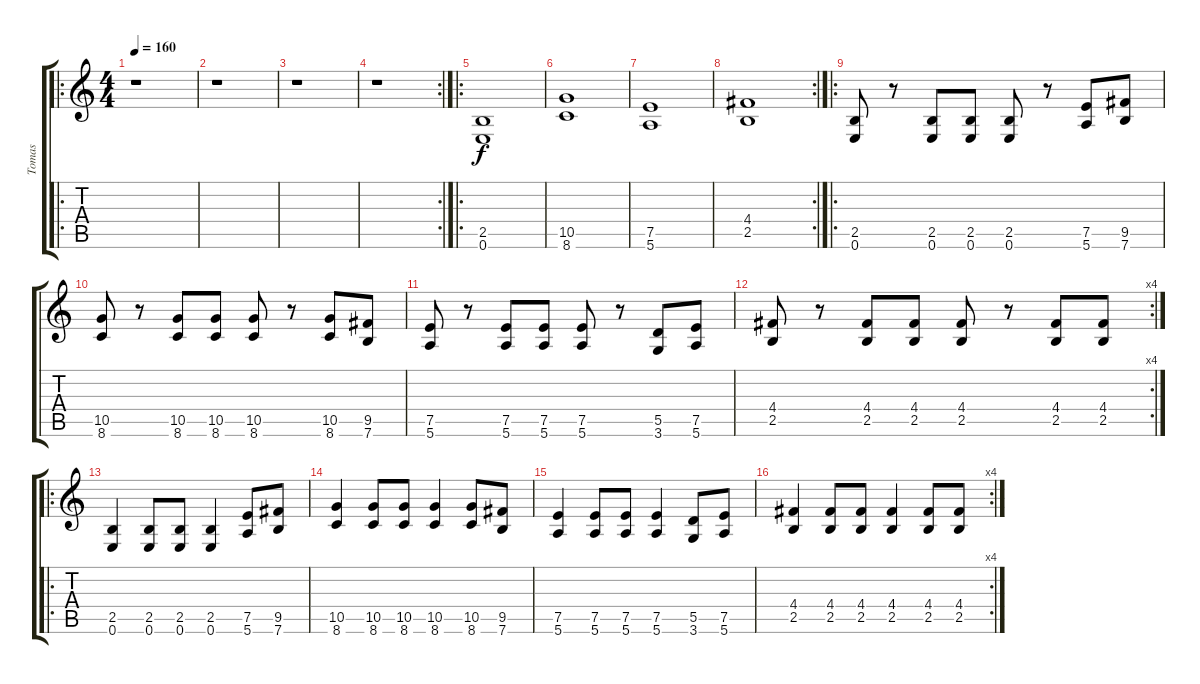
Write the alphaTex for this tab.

\track ("Tomas" "Tomas") {instrument distortionguitar}
\staff {score tabs}
\tuning (E4 B3 G3 D3 A2 E2) {hide}
\ro
\ts (4 4)
\tempo 160
\clef g2
\ks c
r.1{dy f instrument distortionguitar} |
r.1 |
r.1 |
\rc 2
r.1 |
\ro
(2.5 0.6).1 |
(10.5 8.6).1 |
(7.5 5.6).1 |
\rc 2
(4.4 2.5).1 |
\ro
(2.5 0.6).8 r.8 (2.5 0.6).8 (2.5 0.6).8 (2.5 0.6).8 r.8 (7.5 5.6).8 (9.5 7.6).8 |
(10.5 8.6).8 r.8 (10.5 8.6).8 (10.5 8.6).8 (10.5 8.6).8 r.8 (10.5 8.6).8 (9.5 7.6).8 |
(7.5 5.6).8 r.8 (7.5 5.6).8 (7.5 5.6).8 (7.5 5.6).8 r.8 (5.5 3.6).8 (7.5 5.6).8 |
\rc 4
(4.4 2.5).8 r.8 (4.4 2.5).8 (4.4 2.5).8 (4.4 2.5).8 r.8 (4.4 2.5).8 (4.4 2.5).8 |
\ro
(2.5 0.6).4 (2.5 0.6).8 (2.5 0.6).8 (2.5 0.6).4 (7.5 5.6).8 (9.5 7.6).8 |
(10.5 8.6).4 (10.5 8.6).8 (10.5 8.6).8 (10.5 8.6).4 (10.5 8.6).8 (9.5 7.6).8 |
(7.5 5.6).4 (7.5 5.6).8 (7.5 5.6).8 (7.5 5.6).4 (5.5 3.6).8 (7.5 5.6).8 |
\rc 4
(4.4 2.5).4 (4.4 2.5).8 (4.4 2.5).8 (4.4 2.5).4 (4.4 2.5).8 (4.4 2.5).8
